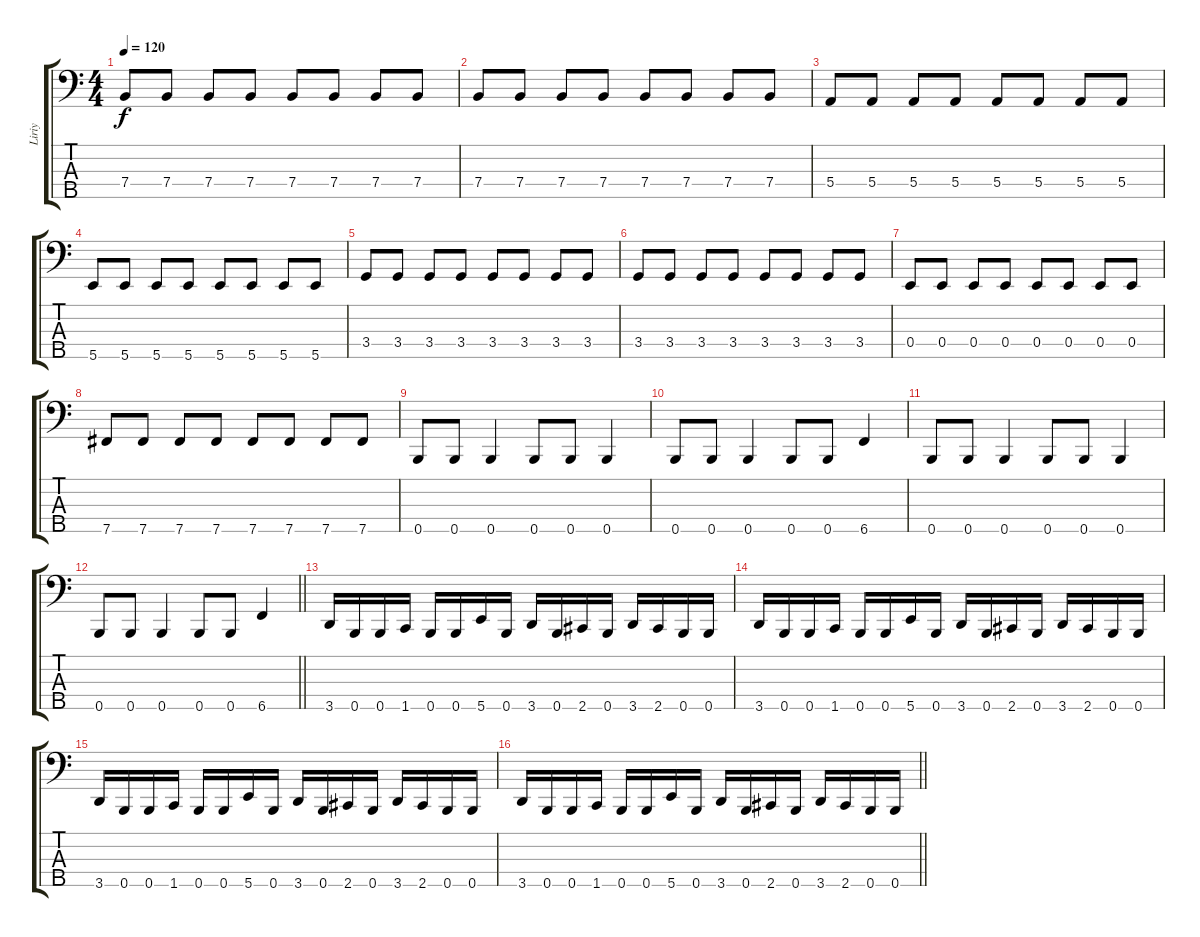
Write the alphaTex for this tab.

\track ("Liriy" "Liriy") {instrument electricbassfinger}
\staff {score tabs}
\tuning (G2 D2 A1 E1 B0) {hide}
\ts (4 4)
\tempo 120
\clef f4
\ks c
7.4.8{dy f} 7.4.8 7.4.8 7.4.8 7.4.8 7.4.8 7.4.8 7.4.8 |
7.4.8 7.4.8 7.4.8 7.4.8 7.4.8 7.4.8 7.4.8 7.4.8 |
5.4.8 5.4.8 5.4.8 5.4.8 5.4.8 5.4.8 5.4.8 5.4.8 |
5.5.8 5.5.8 5.5.8 5.5.8 5.5.8 5.5.8 5.5.8 5.5.8 |
3.4.8 3.4.8 3.4.8 3.4.8 3.4.8 3.4.8 3.4.8 3.4.8 |
3.4.8 3.4.8 3.4.8 3.4.8 3.4.8 3.4.8 3.4.8 3.4.8 |
0.4.8 0.4.8 0.4.8 0.4.8 0.4.8 0.4.8 0.4.8 0.4.8 |
7.5.8 7.5.8 7.5.8 7.5.8 7.5.8 7.5.8 7.5.8 7.5.8 |
0.5.8 0.5.8 0.5.4 0.5.8 0.5.8 0.5.4 |
0.5.8 0.5.8 0.5.4 0.5.8 0.5.8 6.5.4 |
0.5.8 0.5.8 0.5.4 0.5.8 0.5.8 0.5.4 |
\barLineRight lightlight
0.5.8 0.5.8 0.5.4 0.5.8 0.5.8 6.5.4 |
3.5.16 0.5.16 0.5.16 1.5.16 0.5.16 0.5.16 5.5.16 0.5.16 3.5.16 0.5.16 2.5.16 0.5.16 3.5.16 2.5.16 0.5.16 0.5.16 |
3.5.16 0.5.16 0.5.16 1.5.16 0.5.16 0.5.16 5.5.16 0.5.16 3.5.16 0.5.16 2.5.16 0.5.16 3.5.16 2.5.16 0.5.16 0.5.16 |
3.5.16 0.5.16 0.5.16 1.5.16 0.5.16 0.5.16 5.5.16 0.5.16 3.5.16 0.5.16 2.5.16 0.5.16 3.5.16 2.5.16 0.5.16 0.5.16 |
\barLineRight lightlight
3.5.16 0.5.16 0.5.16 1.5.16 0.5.16 0.5.16 5.5.16 0.5.16 3.5.16 0.5.16 2.5.16 0.5.16 3.5.16 2.5.16 0.5.16 0.5.16
